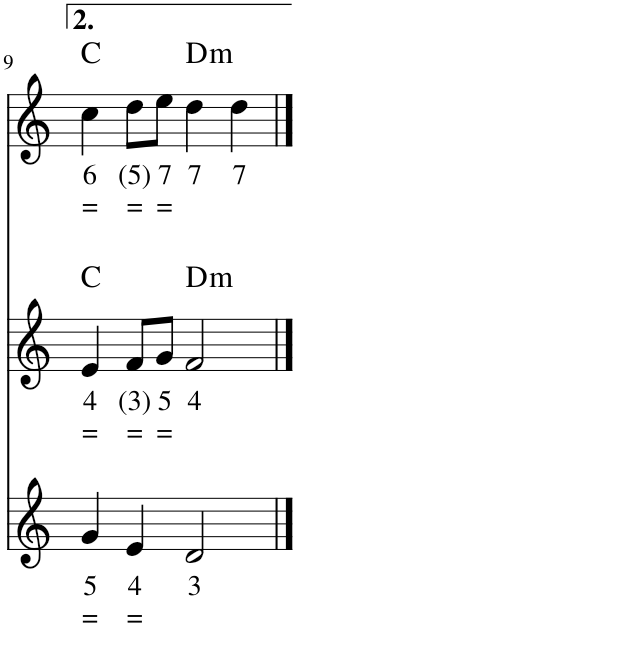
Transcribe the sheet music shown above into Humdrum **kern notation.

**kern	**text	**text	**kern	**text	**text	**kern	**text	**text	**harte
*part3	*part3	*part3	*part2	*part2	*part2	*part1	*part1	*part1	*part1
*staff3	*staff3	*staff3	*staff2	*staff2	*staff2	*staff1	*staff1	*staff1	*
*I"Stem	*	*	*I"Stem	*	*	*I"Stem	*	*	*
!!LO:PB:g=z
*clefG2	*	*	*clefG2	*	*	*clefG2	*	*	*
*k[]	*	*	*k[]	*	*	*k[]	*	*	*
*M4/4	*	*	*M4/4	*	*	*M4/4	*	*	*
=9	=9	=9	=9	=9	=9	=9	=9	=9	=9
!	!LO:LY:b	!LO:LY:b	!	!LO:LY:b	!LO:LY:b	!	!LO:LY:b	!LO:LY:b	!
4g/	5	=	4e/	4	=	4cc\	6	=	C:maj
!	!LO:LY:b	!LO:LY:b	!	!LO:LY:b	!LO:LY:b	!	!LO:LY:b	!LO:LY:b	!
4e/	4	=	8f/L	(3)	=	8dd\L	(5)	=	.
!	!	!	!	!LO:LY:b	!LO:LY:b	!	!LO:LY:b	!LO:LY:b	!
.	.	.	8g/J	5	=	8ee\J	7	=	.
!	!LO:LY:b	!	!	!LO:LY:b	!	!	!LO:LY:b	!	!LO:H:kt=m
2d/	3	.	2f/	4	.	4dd\	7	.	D:min
!	!	!	!	!	!	!	!LO:LY:b	!	!
.	.	.	.	.	.	4dd\	7	.	.
==	==	==	==	==	==	==	==	==	==
*-	*-	*-	*-	*-	*-	*-	*-	*-	*-
